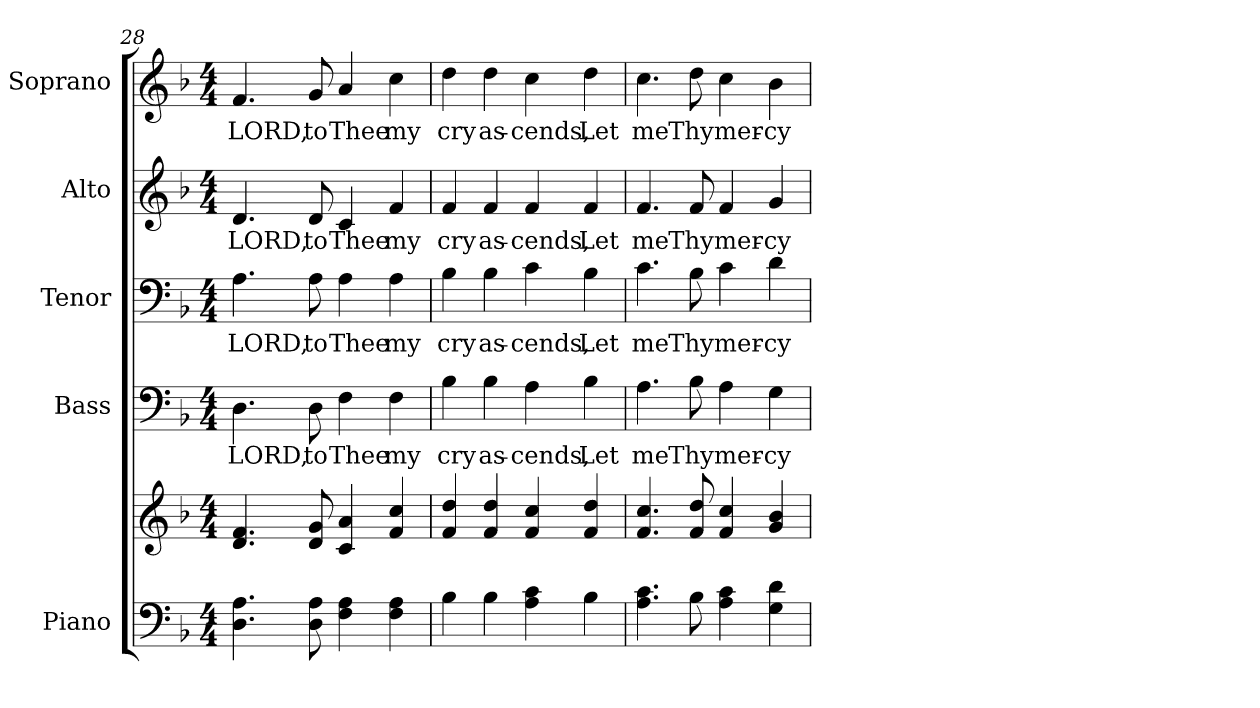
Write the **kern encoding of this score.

**kern	**kern	**kern	**text	**kern	**text	**kern	**text	**kern	**text
*part5	*part5	*part4	*part4	*part3	*part3	*part2	*part2	*part1	*part1
*staff6	*staff5	*staff4	*staff4	*staff3	*staff3	*staff2	*staff2	*staff1	*staff1
*I"Piano	*	*I"Bass	*	*I"Tenor	*	*I"Alto	*	*I"Soprano	*
*I'Pno.	*	*I'B.	*	*I'T.	*	*I'A.	*	*I'S.	*
*clefF4	*clefG2	*clefF4	*	*clefF4	*	*clefG2	*	*clefG2	*
*k[b-]	*k[b-]	*k[b-]	*	*k[b-]	*	*k[b-]	*	*k[b-]	*
*F:	*F:	*F:	*	*F:	*	*F:	*	*F:	*
*M4/4	*M4/4	*M4/4	*	*M4/4	*	*M4/4	*	*M4/4	*
=28	=28	=28	=28	=28	=28	=28	=28	=28	=28
!	!	!	!LO:LY:b:color=#000000	!	!	!	!	!	!
!	!	!	!	!	!LO:LY:b:color=#000000	!	!	!	!
!	!	!	!	!	!	!	!LO:LY:b:color=#000000	!	!
!	!	!	!	!	!	!	!	!	!LO:LY:b:color=#000000
4.Di\ 4.Ai	4.di/ 4.fi	4.Di\	LORD,	4.Ai\	LORD,	4.di/	LORD,	4.fi/	LORD,
!	!	!	!LO:LY:b:color=#000000	!	!	!	!	!	!
!	!	!	!	!	!LO:LY:b:color=#000000	!	!	!	!
!	!	!	!	!	!	!	!LO:LY:b:color=#000000	!	!
!	!	!	!	!	!	!	!	!	!LO:LY:b:color=#000000
8Di\ 8Ai	8di/ 8gi	8Di\	to	8Ai\	to	8di/	to	8gi/	to
!	!	!	!LO:LY:b:color=#000000	!	!	!	!	!	!
!	!	!	!	!	!LO:LY:b:color=#000000	!	!	!	!
!	!	!	!	!	!	!	!LO:LY:b:color=#000000	!	!
!	!	!	!	!	!	!	!	!	!LO:LY:b:color=#000000
4Fi\ 4Ai	4ci/ 4ai	4Fi\	Thee	4Ai\	Thee	4ci/	Thee	4ai/	Thee
!	!	!	!LO:LY:b:color=#000000	!	!	!	!	!	!
!	!	!	!	!	!LO:LY:b:color=#000000	!	!	!	!
!	!	!	!	!	!	!	!LO:LY:b:color=#000000	!	!
!	!	!	!	!	!	!	!	!	!LO:LY:b:color=#000000
4Fi\ 4Ai	4fi/ 4cci	4Fi\	my	4Ai\	my	4fi/	my	4cci\	my
!!LO:PB:g=z
=29	=29	=29	=29	=29	=29	=29	=29	=29	=29
!	!	!	!LO:LY:b:color=#000000	!	!	!	!	!	!
!	!	!	!	!	!LO:LY:b:color=#000000	!	!	!	!
!	!	!	!	!	!	!	!LO:LY:b:color=#000000	!	!
!	!	!	!	!	!	!	!	!	!LO:LY:b:color=#000000
4B-i\	4fi/ 4ddi	4B-i\	cry	4B-i\	cry	4fi/	cry	4ddi\	cry
!	!	!	!LO:LY:b:color=#000000	!	!	!	!	!	!
!	!	!	!	!	!LO:LY:b:color=#000000	!	!	!	!
!	!	!	!	!	!	!	!LO:LY:b:color=#000000	!	!
!	!	!	!	!	!	!	!	!	!LO:LY:b:color=#000000
4B-i\	4fi/ 4ddi	4B-i\	as-	4B-i\	as-	4fi/	as-	4ddi\	as-
!	!	!	!LO:LY:b:color=#000000	!	!	!	!	!	!
!	!	!	!	!	!LO:LY:b:color=#000000	!	!	!	!
!	!	!	!	!	!	!	!LO:LY:b:color=#000000	!	!
!	!	!	!	!	!	!	!	!	!LO:LY:b:color=#000000
4Ai\ 4ci	4fi/ 4cci	4Ai\	-cends,	4ci\	-cends,	4fi/	-cends,	4cci\	-cends,
!	!	!	!LO:LY:b:color=#000000	!	!	!	!	!	!
!	!	!	!	!	!LO:LY:b:color=#000000	!	!	!	!
!	!	!	!	!	!	!	!LO:LY:b:color=#000000	!	!
!	!	!	!	!	!	!	!	!	!LO:LY:b:color=#000000
4B-i\	4fi/ 4ddi	4B-i\	Let	4B-i\	Let	4fi/	Let	4ddi\	Let
=30	=30	=30	=30	=30	=30	=30	=30	=30	=30
!	!	!	!LO:LY:b:color=#000000	!	!	!	!	!	!
!	!	!	!	!	!LO:LY:b:color=#000000	!	!	!	!
!	!	!	!	!	!	!	!LO:LY:b:color=#000000	!	!
!	!	!	!	!	!	!	!	!	!LO:LY:b:color=#000000
4.Ai\ 4.ci	4.fi/ 4.cci	4.Ai\	me	4.ci\	me	4.fi/	me	4.cci\	me
!	!	!	!LO:LY:b:color=#000000	!	!	!	!	!	!
!	!	!	!	!	!LO:LY:b:color=#000000	!	!	!	!
!	!	!	!	!	!	!	!LO:LY:b:color=#000000	!	!
!	!	!	!	!	!	!	!	!	!LO:LY:b:color=#000000
8B-i\	8fi/ 8ddi	8B-i\	Thy	8B-i\	Thy	8fi/	Thy	8ddi\	Thy
!	!	!	!LO:LY:b:color=#000000	!	!	!	!	!	!
!	!	!	!	!	!LO:LY:b:color=#000000	!	!	!	!
!	!	!	!	!	!	!	!LO:LY:b:color=#000000	!	!
!	!	!	!	!	!	!	!	!	!LO:LY:b:color=#000000
4Ai\ 4ci	4fi/ 4cci	4Ai\	mer-	4ci\	mer-	4fi/	mer-	4cci\	mer-
!	!	!	!LO:LY:b:color=#000000	!	!	!	!	!	!
!	!	!	!	!	!LO:LY:b:color=#000000	!	!	!	!
!	!	!	!	!	!	!	!LO:LY:b:color=#000000	!	!
!	!	!	!	!	!	!	!	!	!LO:LY:b:color=#000000
4Gi\ 4di	4gi/ 4b-i	4Gi\	-cy	4di\	-cy	4gi/	-cy	4b-i\	-cy
=	=	=	=	=	=	=	=	=	=
*-	*-	*-	*-	*-	*-	*-	*-	*-	*-
